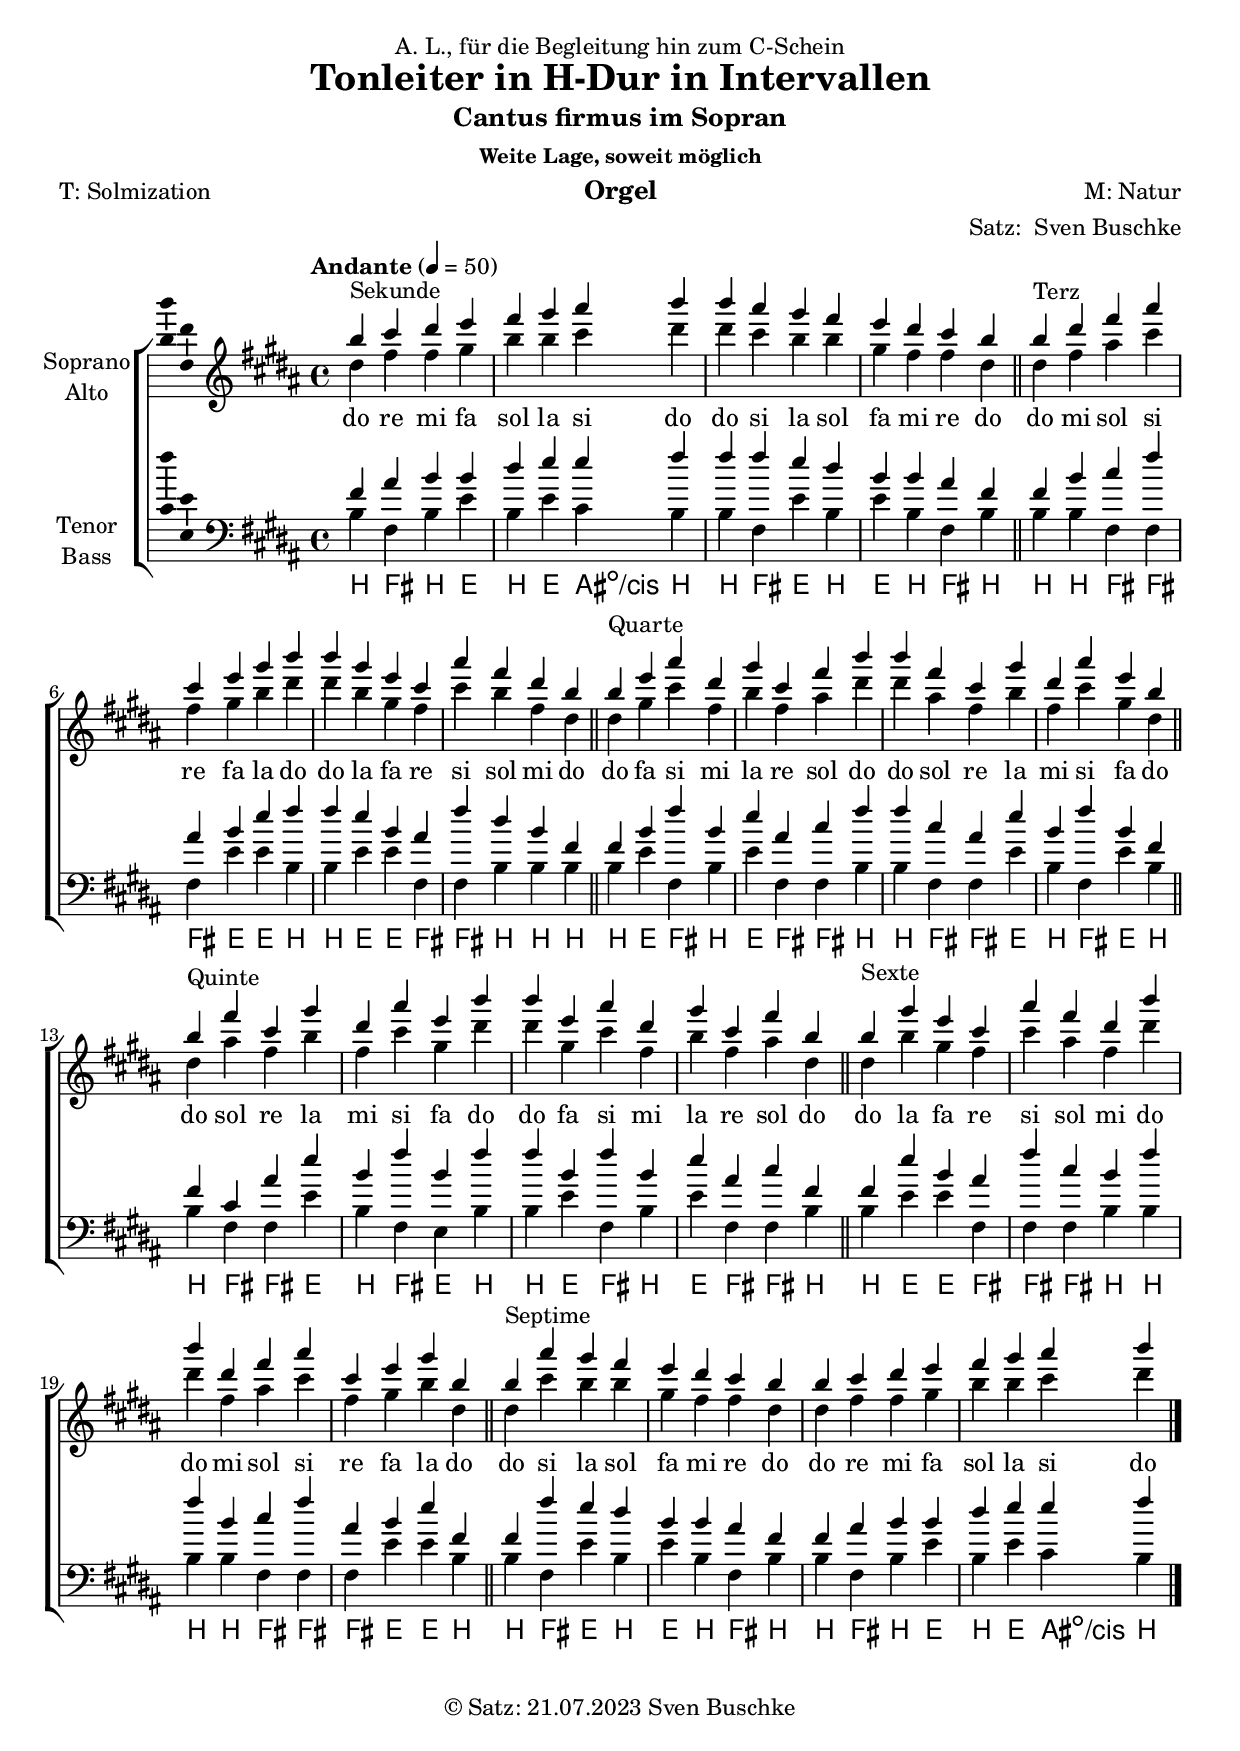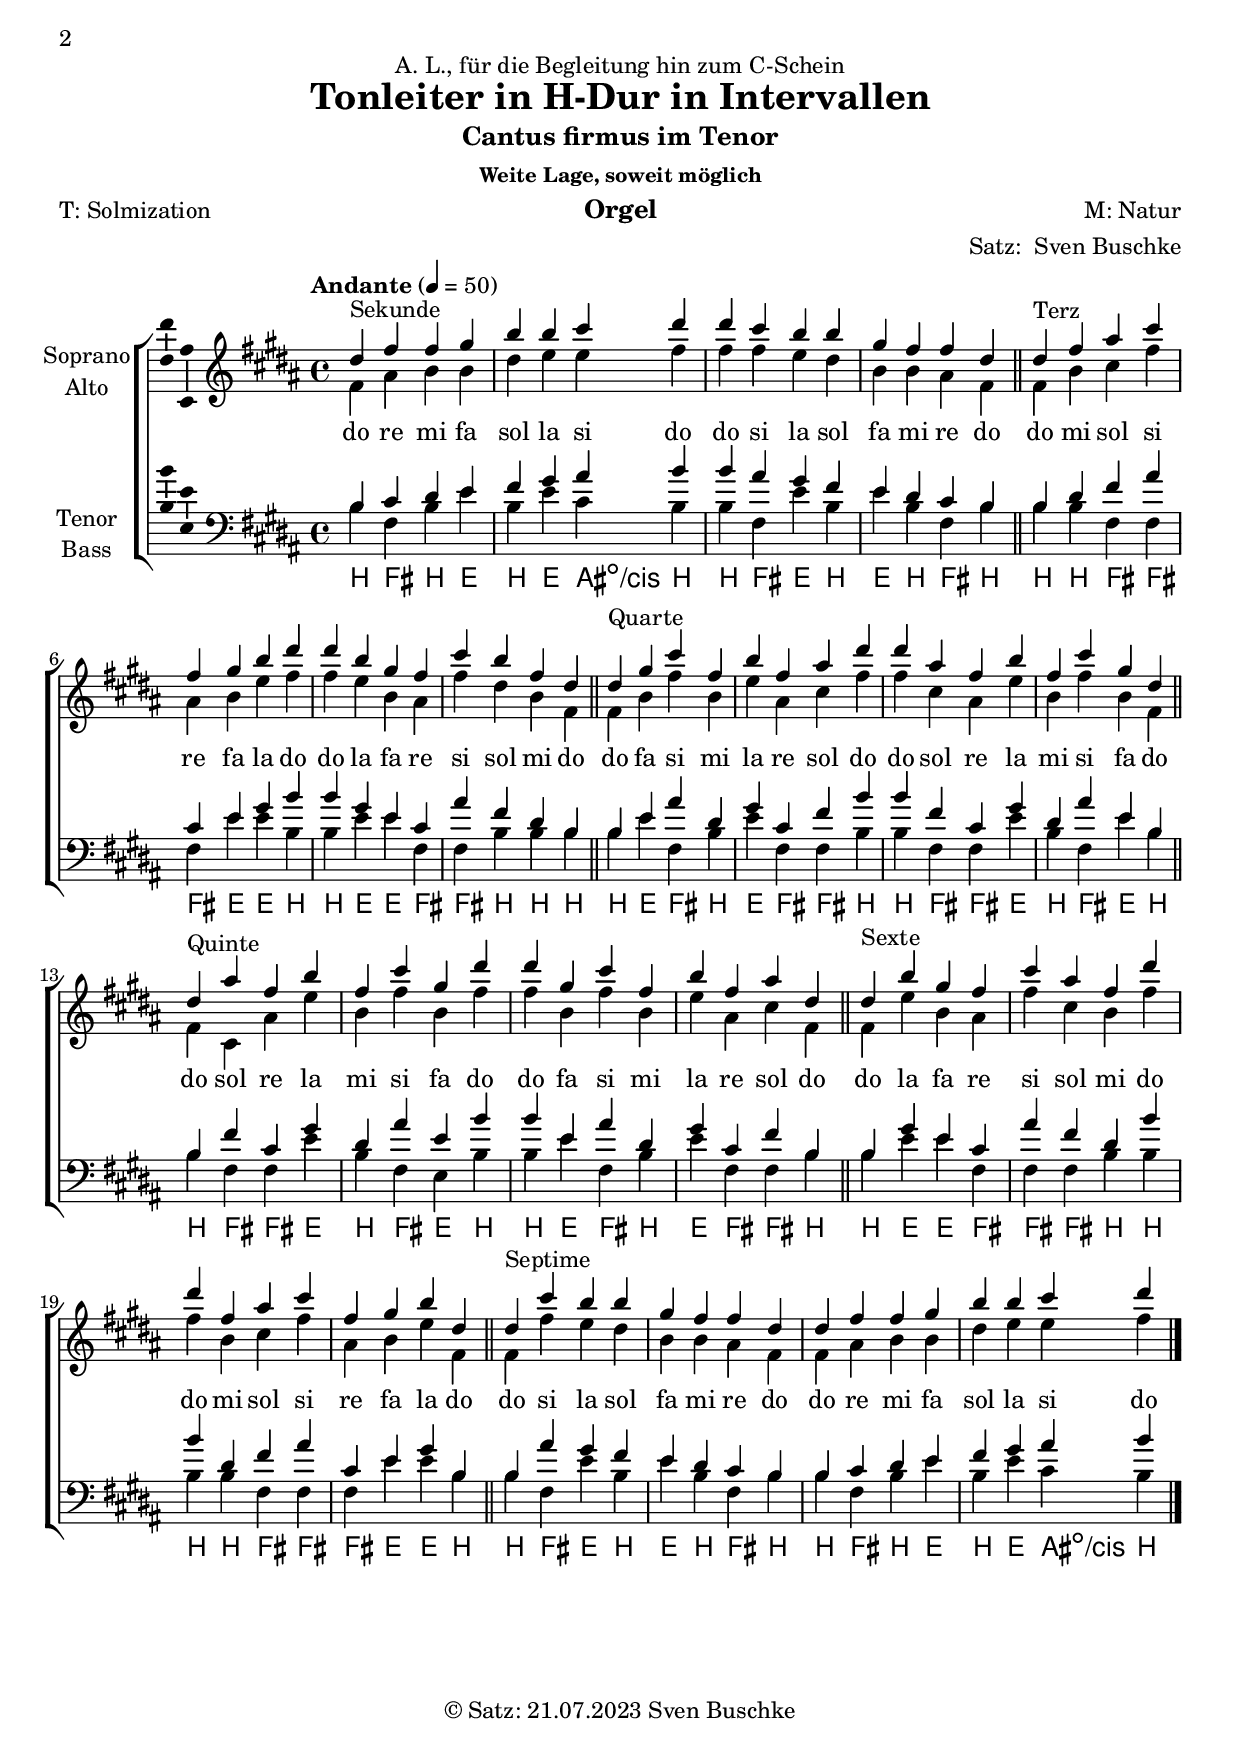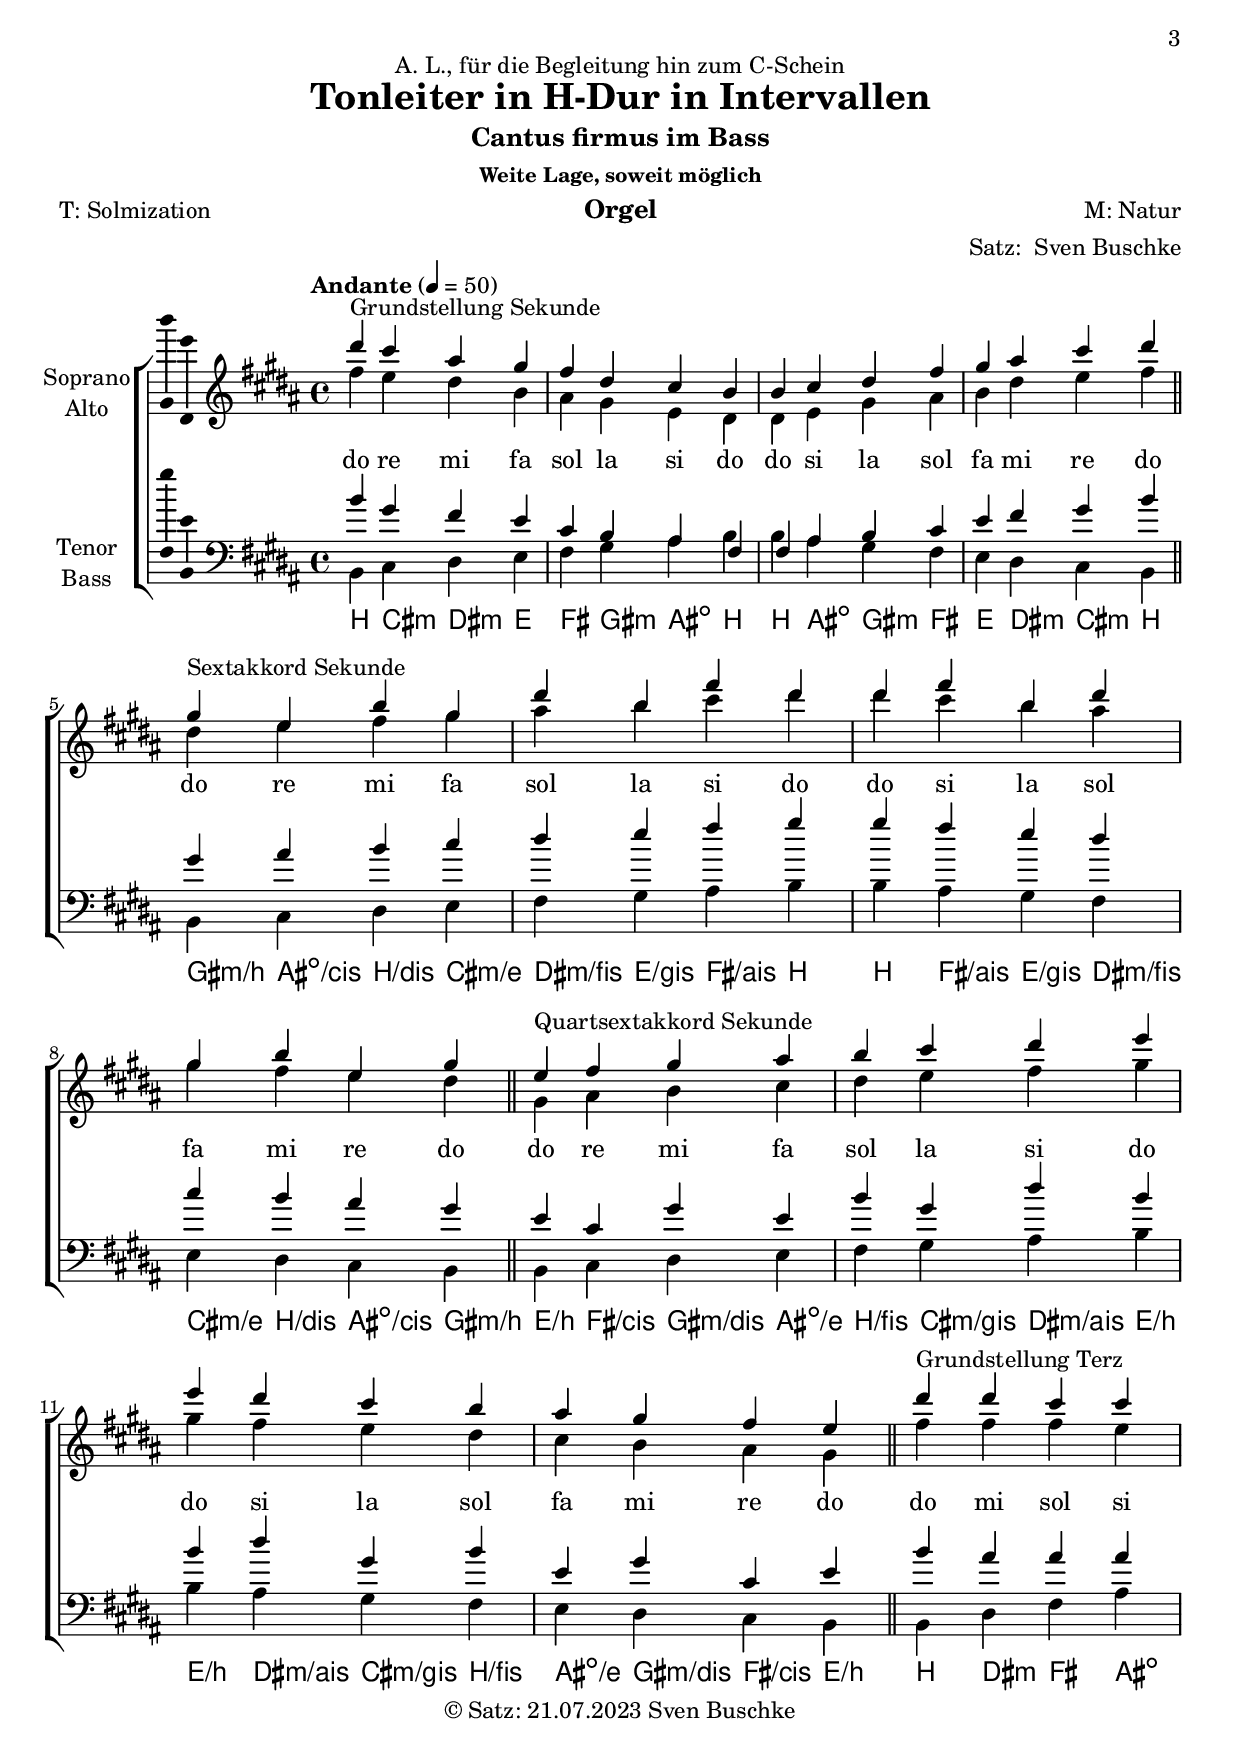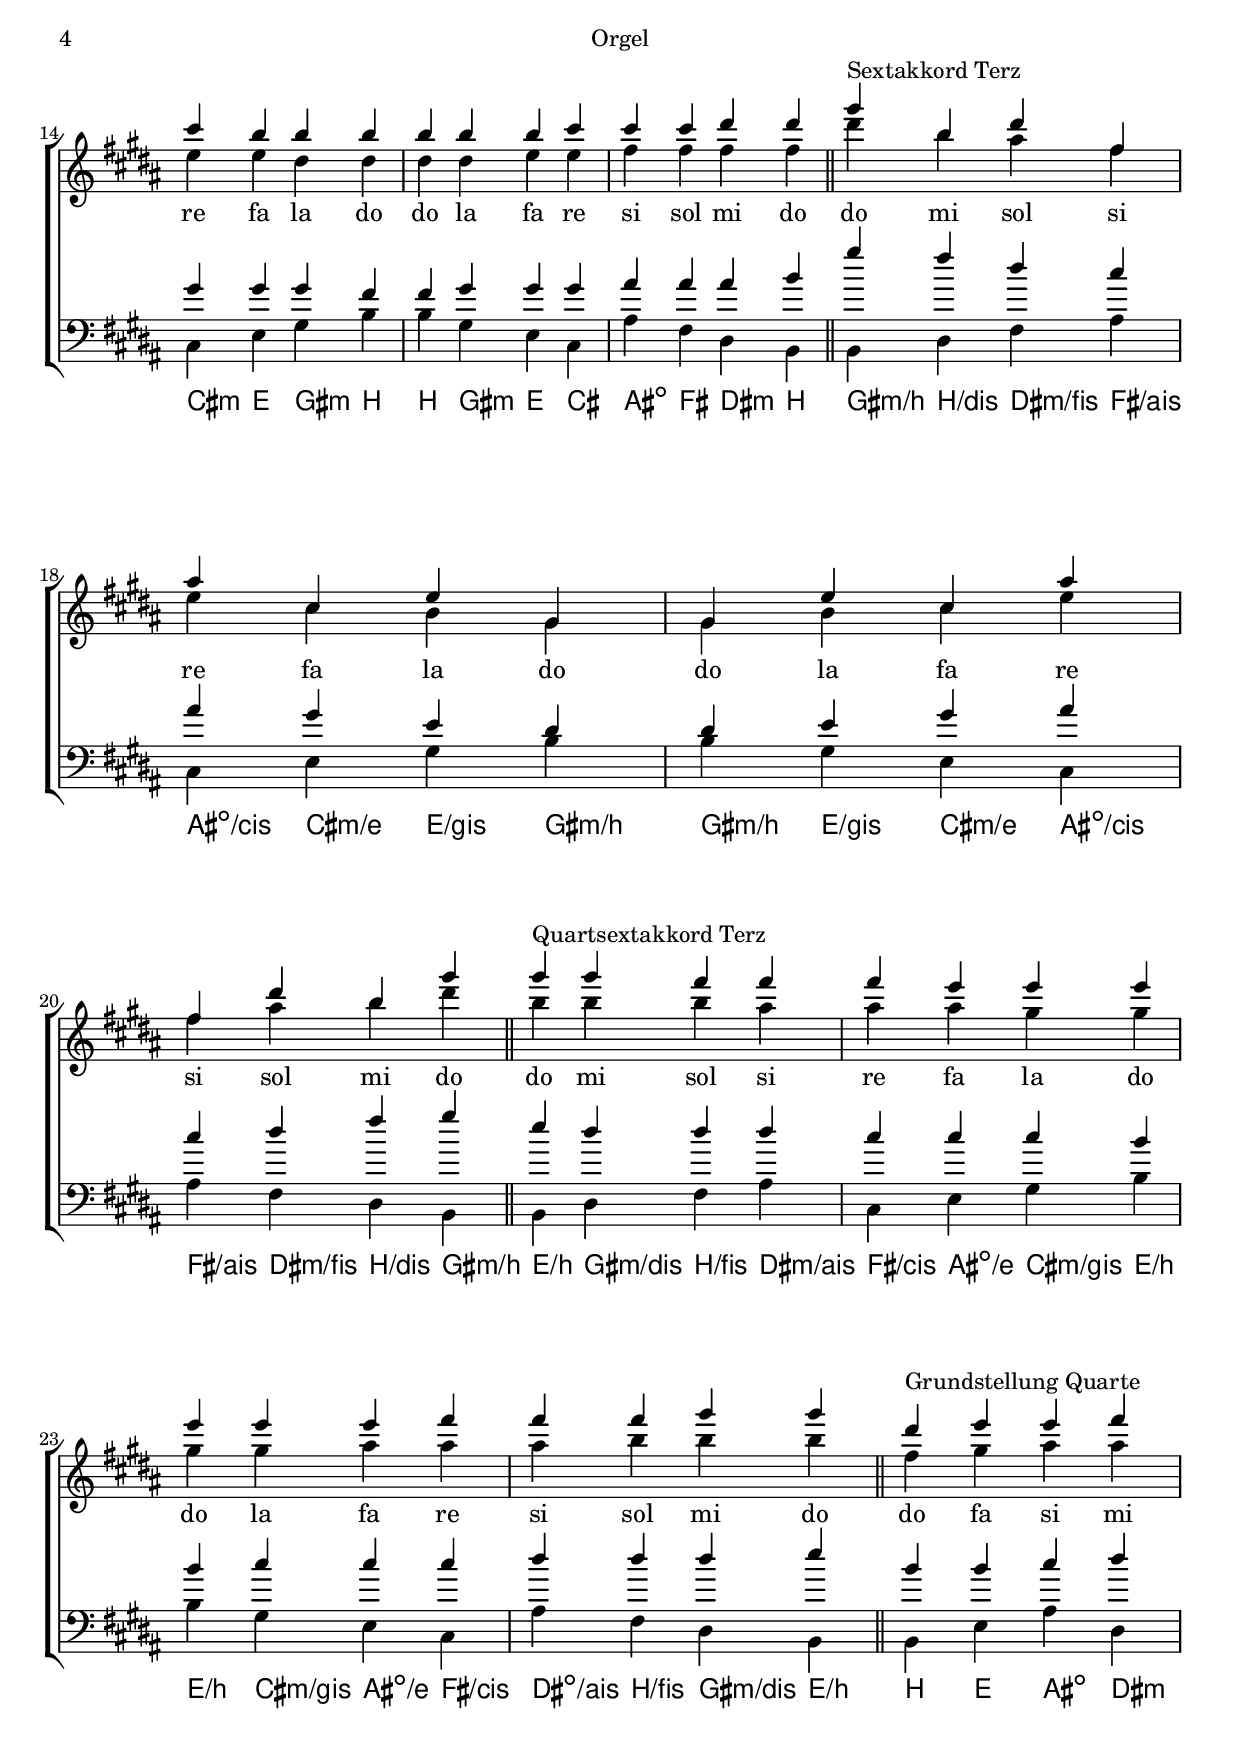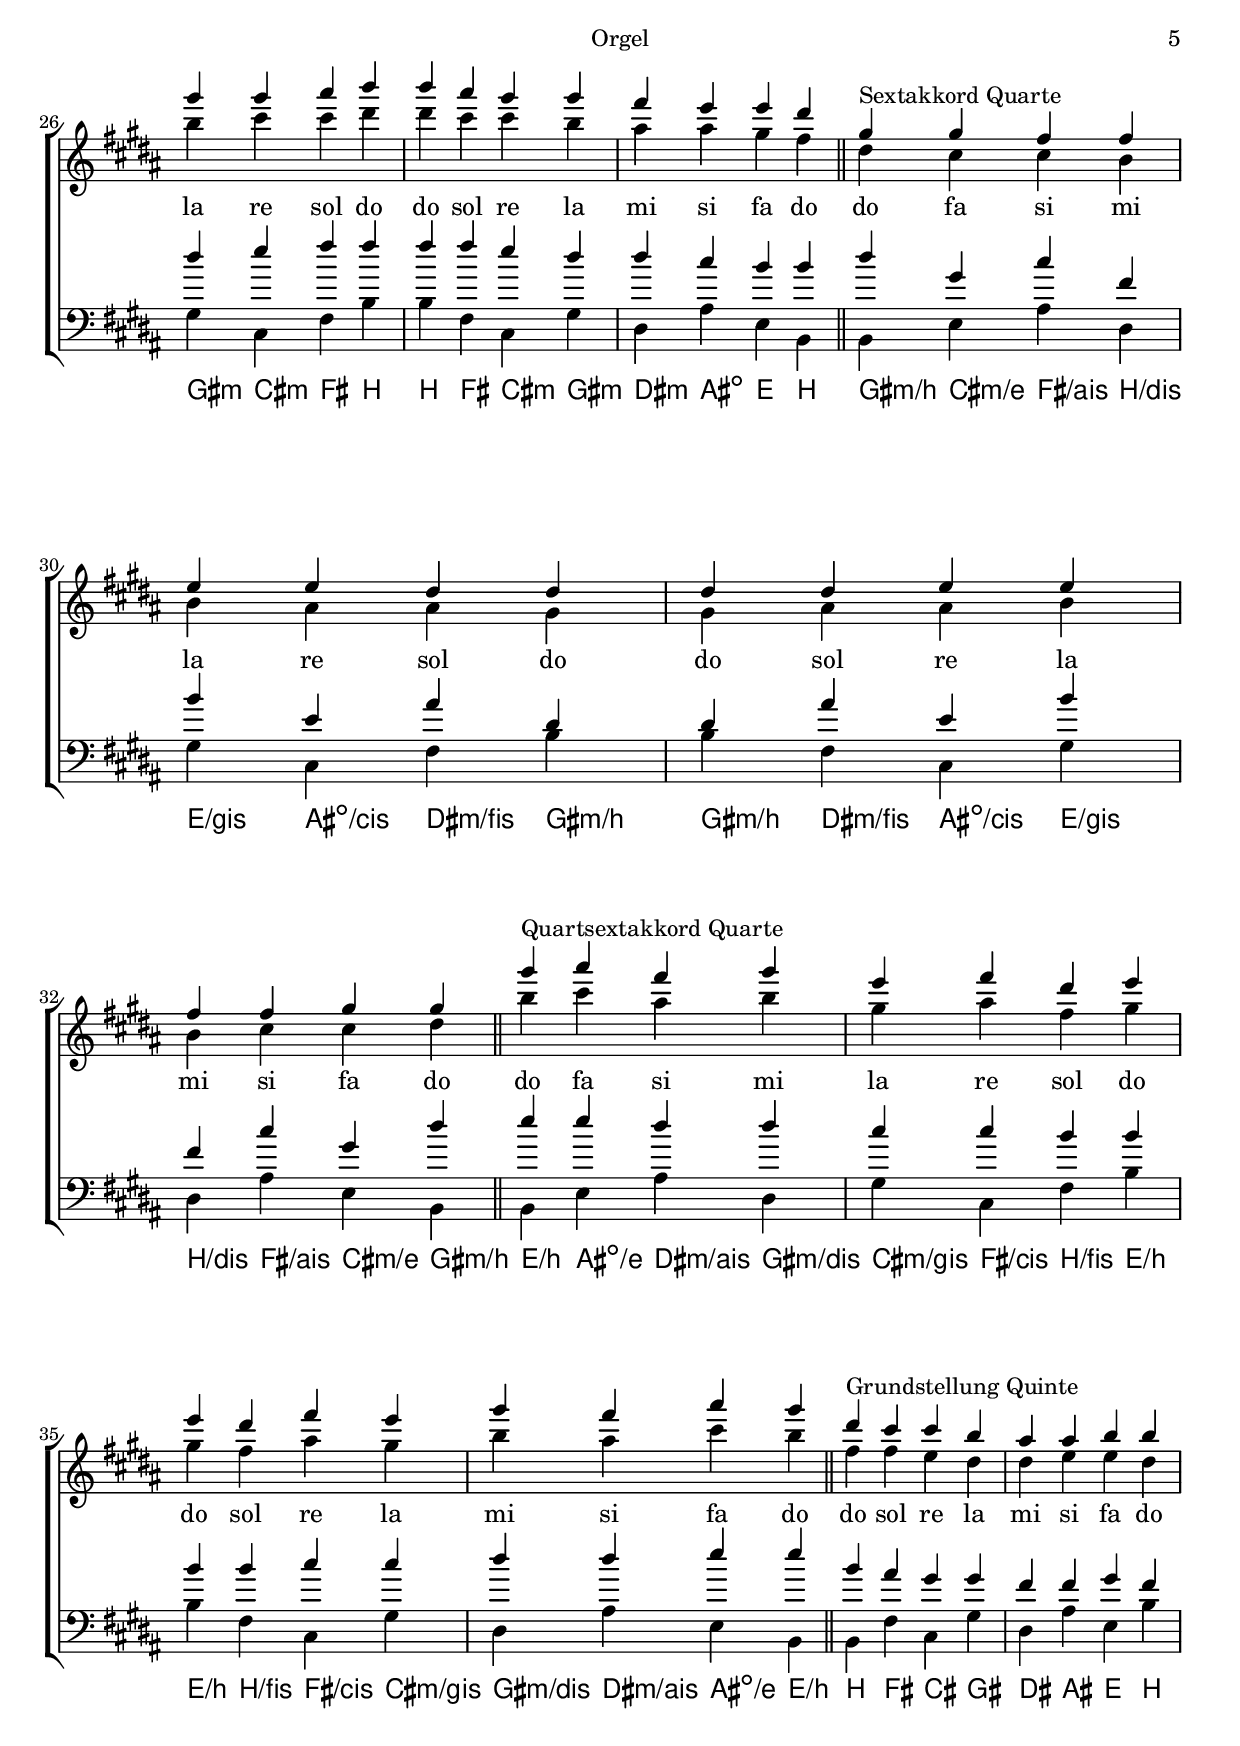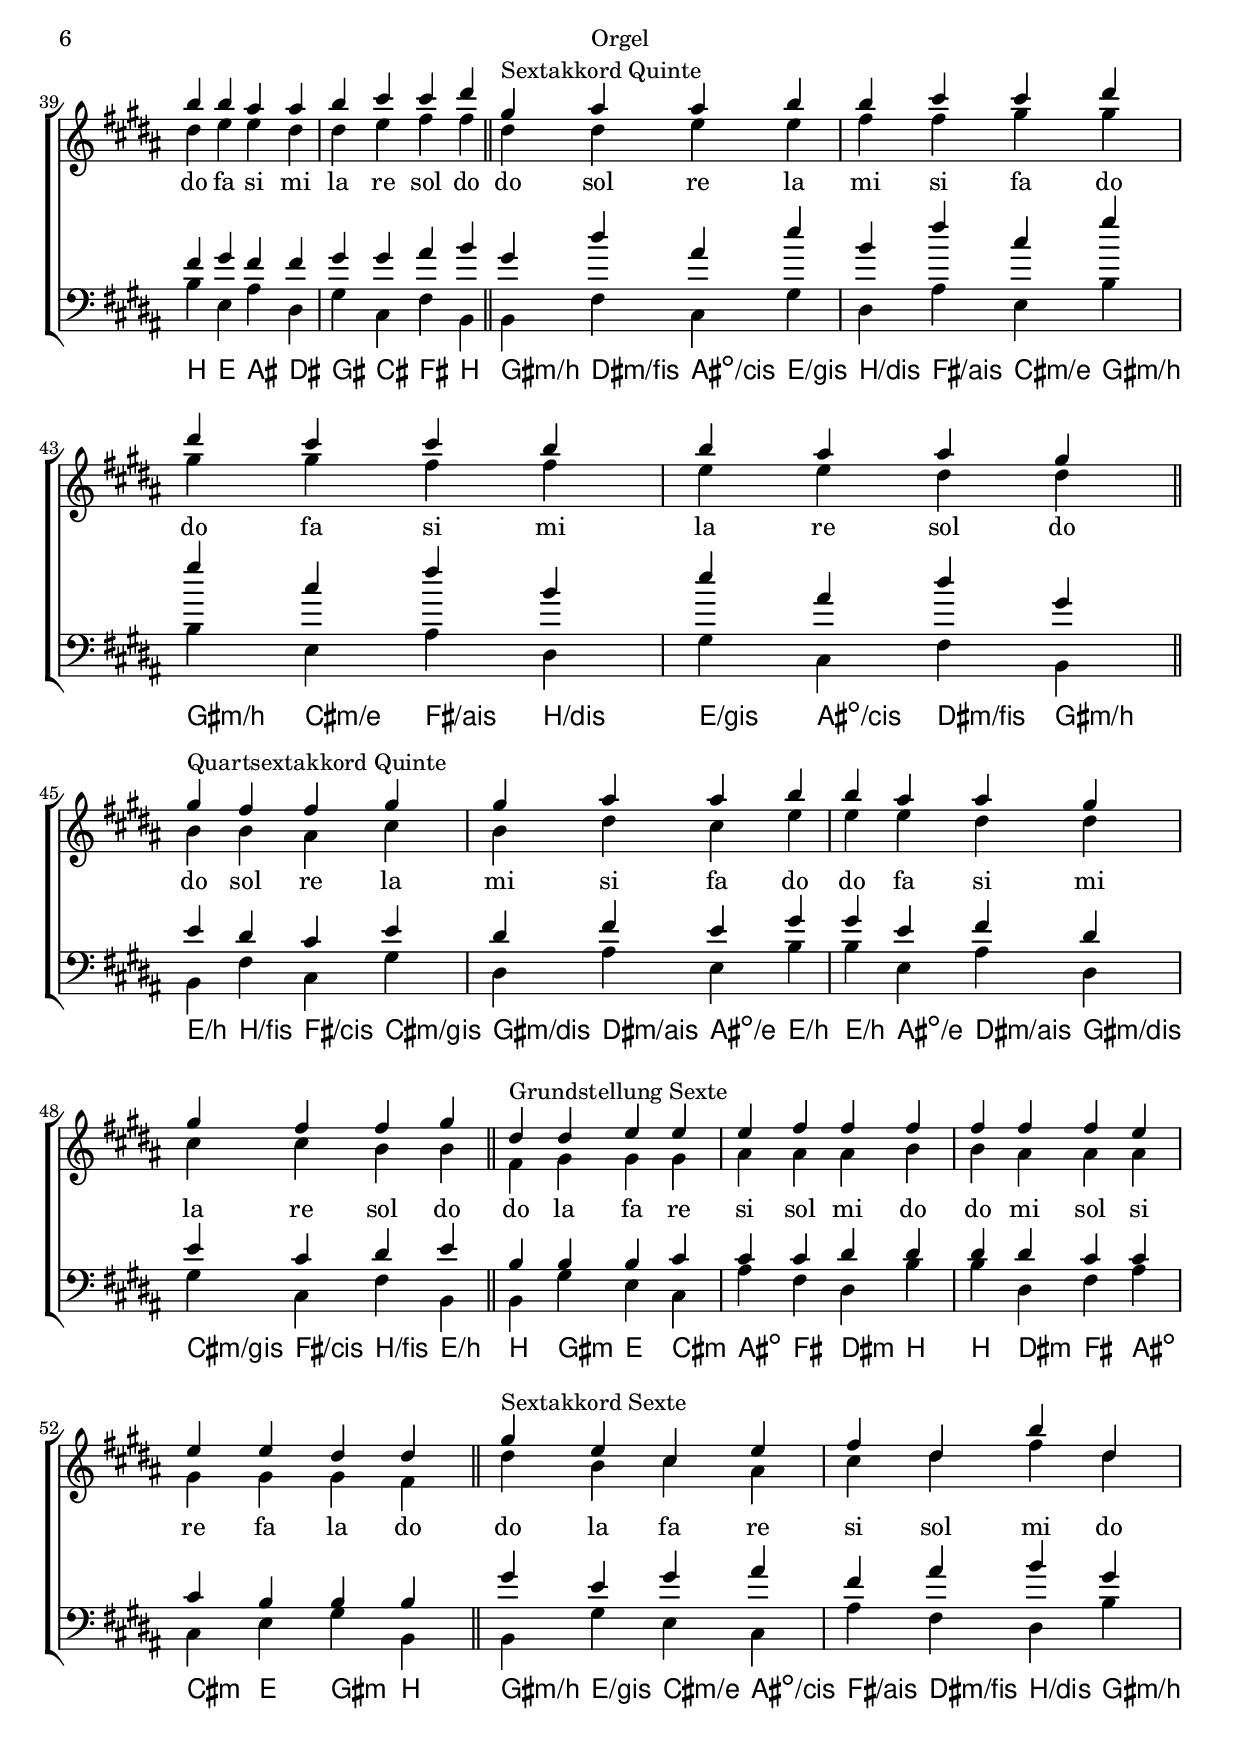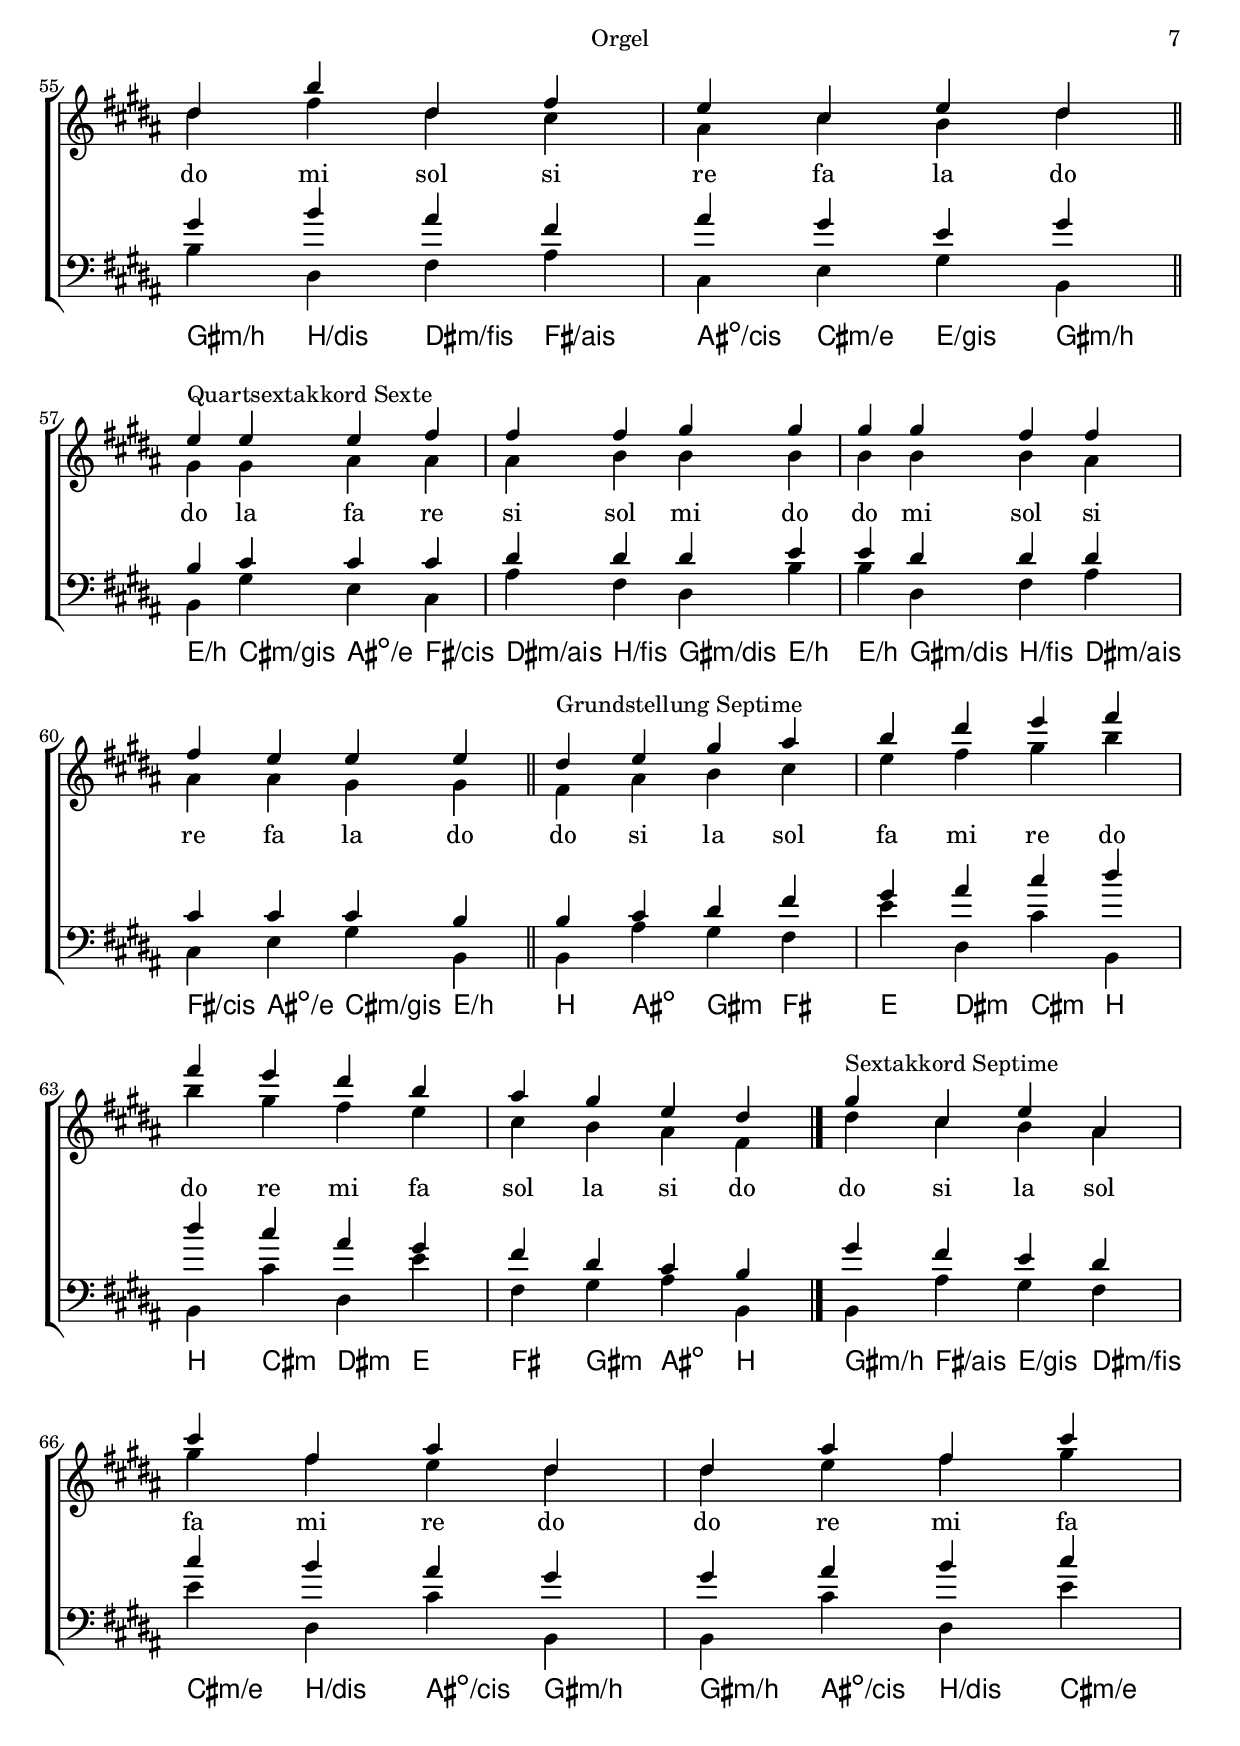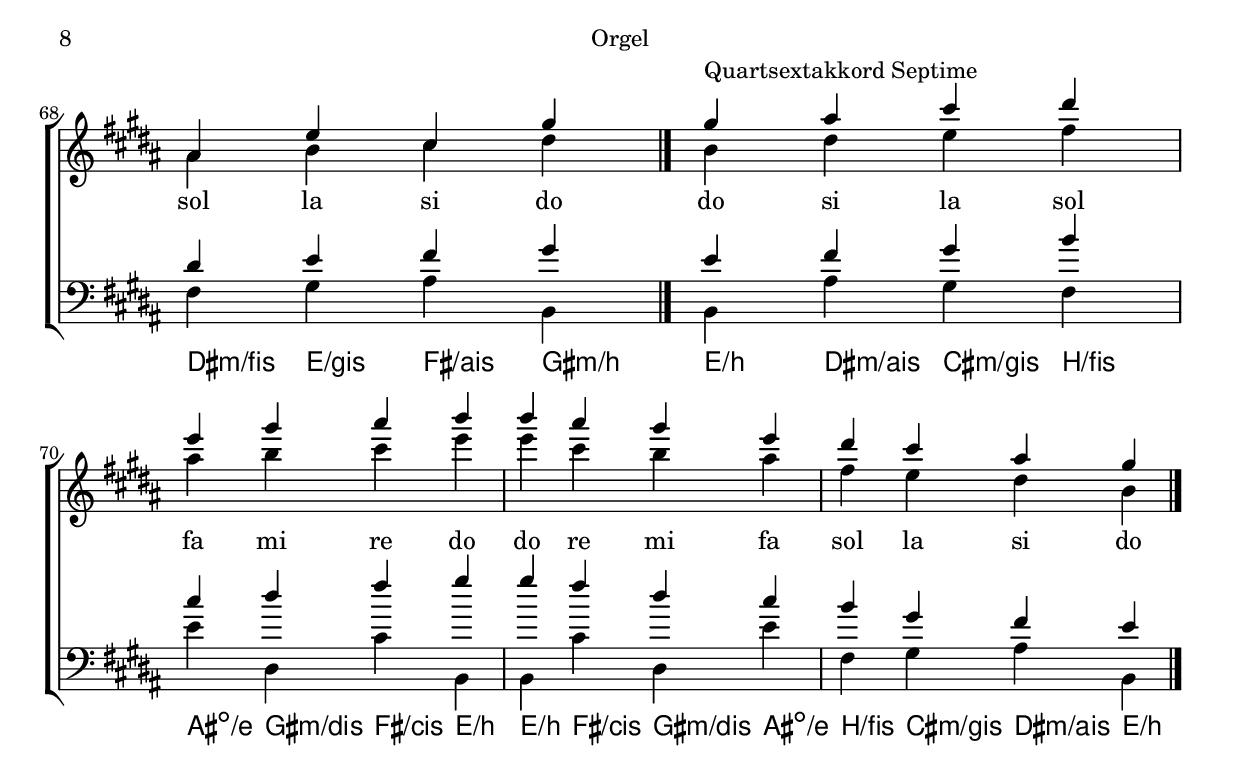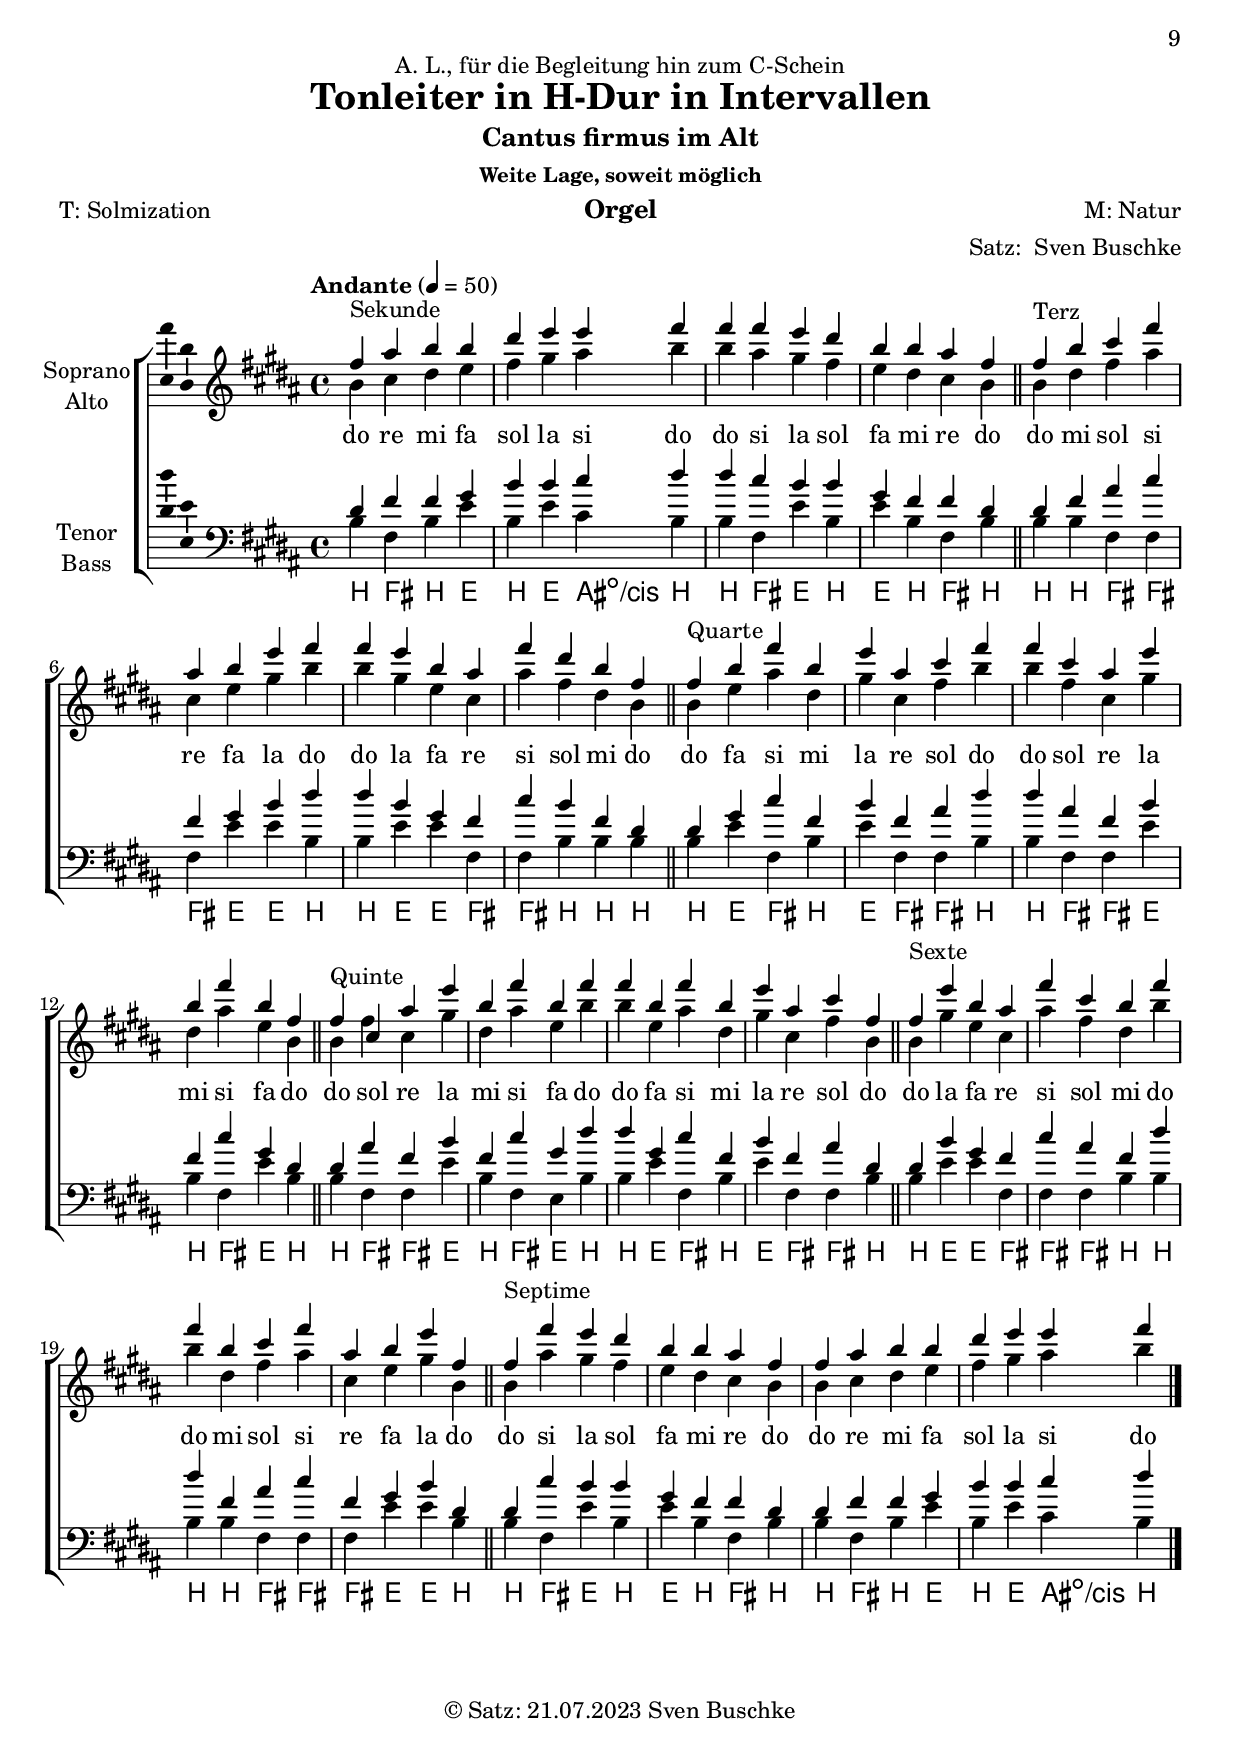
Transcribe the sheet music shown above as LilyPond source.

\version "2.24.1"
\language "english"

\include "predefined-guitar-fretboards.ly"

\header {
  dedication = "A. L., für die Begleitung hin zum C-Schein"
  title = "Tonleiter in H-Dur in Intervallen"
  subsubtitle = "Weite Lage, soweit möglich"
  instrument = "Orgel"
  composer = "M: Natur"
  arranger = \markup { "Satz: " \with-url #"https://buschke.com" "Sven Buschke" }
  poet = "T: Solmization"
  meter = ""
  piece = ""
  opus = ""
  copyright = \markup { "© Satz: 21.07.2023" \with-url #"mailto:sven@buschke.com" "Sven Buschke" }
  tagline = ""
}

global = {
  \key b \major
  \time 4/4
  \tempo "Andante" 4=50
}

scoreASoprano = \relative c''' {
  \global
  % Music follows here.
  b4^"Sekunde" cs ds e fs gs as b b as gs fs e ds cs b
  \bar "||"
  b^"Terz" ds fs as cs, e gs b b gs e cs as' fs ds b
  \bar "||"
  b^"Quarte" e as ds, gs cs, fs b b fs cs gs' ds as' e b
  \bar "||"
  b^"Quinte" fs' cs gs' ds as' e b' b e, as ds, gs cs, fs b,
  \bar "||"
  b^"Sexte" gs' e cs as' fs ds b' b ds, fs as cs, e gs b,
  \bar "||"
  b^"Septime" as' gs fs e ds cs b b cs ds e fs gs as b
  \bar "|."
}

scoreAAlto = \relative c'' {
  \global
  % Music follows here.
  ds fs fs gs b b cs ds
  ds cs b b gs fs fs ds
  ds fs as cs fs, gs b ds
  ds b gs fs cs' b fs ds
  ds gs cs fs, b fs as ds
  ds as fs b fs cs' gs ds
  ds as' fs b fs cs' gs ds'
  ds gs, cs fs, b fs as ds,
  ds b' gs fs cs' as fs ds'
  ds fs, as cs fs, gs b ds,
  ds cs' b b gs fs fs ds
  ds fs fs gs b b cs ds
}

scoreATenor = \relative c' {
  \global
  % Music follows here.
  fs as b b ds e e fs
  fs fs e ds b b as fs
  fs b cs fs as, b e fs
  fs e b as fs' ds b fs
  fs b fs' b, e as, cs fs
  fs cs as e' b fs' b, fs
  fs cs as' e' b fs' b, fs'
  fs b, fs' b, e as, cs fs,
  fs e' b as fs' cs b fs'
  fs b, cs fs as, b e fs,
  fs fs' e ds b b as fs
  fs as b b ds e e fs
}

scoreABass = \relative c' {
  \global
  % Music follows here.
  b fs b e b e cs b
  b fs e' b e b fs b
  b b fs fs fs e' e b
  b e e fs, fs b b b b e fs, b e fs, fs b b fs fs e' b fs e' b
  b fs fs e' b fs e b' b e fs, b e fs, fs b
  b e e fs, fs fs b b b b fs fs fs e' e b b fs e' b e b fs b b fs b e b e cs b
}

scoreAVerse = \lyricmode {
  % Lyrics follow here.
  do re mi fa sol la si do | do si la sol fa mi re do
  do mi sol si re fa la do | do la fa re si sol mi do
  do fa si mi la re sol do | do sol re la mi si fa do
  do sol re la mi si fa do | do fa si mi la re sol do
  do la fa re si sol mi do | do mi sol si re fa la do
  do si la sol fa mi re do | do re mi fa sol la si do
}

scoreAChordNames = \chordmode {
  \global
  \germanChords
  % Chords follow here.
  b fs b e b e as:dim/cs b
  b fs e b e b fs b
  b b fs fs fs e e b
  b e e fs fs b b b
  b e fs b e fs fs b b fs fs e b fs e b
  b fs fs e b fs e b b e fs b e fs fs b
  b e e fs fs fs b b b b fs fs fs e e b
  b fs e b e b fs b b fs b e b e as:dim/cs b
}

scoreAFigBass = \figuremode {
  \global
  % Figures follow here.
}

scoreAChoirPart = \new ChoirStaff <<
  \new Staff \with {
    midiInstrument = "choir aahs"
    instrumentName = \markup \center-column { "Soprano" "Alto" }
  } <<
    \new Voice = "soprano" \with {
      \consists "Ambitus_engraver"
    } { \voiceOne \scoreASoprano }
    \new Voice = "alto" \with {
      \consists "Ambitus_engraver"
      \override Ambitus #'X-offset = #2.0
    } { \voiceTwo \scoreAAlto }
  >>
  \new Lyrics \with {
    \override VerticalAxisGroup #'staff-affinity = #CENTER
  } \lyricsto "soprano" \scoreAVerse
  \new Staff \with {
    midiInstrument = "choir aahs"
    instrumentName = \markup \center-column { "Tenor" "Bass" }
  } <<
    \clef bass
    \new Voice = "tenor" \with {
      \consists "Ambitus_engraver"
    } { \voiceOne \scoreATenor }
    \new Voice = "bass" \with {
      \consists "Ambitus_engraver"
      \override Ambitus #'X-offset = #2.0
    } { \voiceTwo \scoreABass }
  >>
>>

scoreAChordsPart = <<
  \new ChordNames \scoreAChordNames
%   \scoreAChordNames
%   \new FretBoards \scoreAChordNames
>>

scoreABassFiguresPart = \new FiguredBass \with {
  useBassFigureExtenders = ##t
} \scoreAFigBass

\bookpart {
  \header {
      subtitle = "Cantus firmus im Sopran"
  }
  \score {
    <<
      \scoreAChoirPart
      \scoreAChordsPart
      \scoreABassFiguresPart
    >>
    \layout { }
    \midi {
      \tempo 4=100
    }
  }
}

scoreBSoprano = \relative c'' {
  \global
  % Music follows here.
  ds^"Sekunde" fs fs gs b b cs ds ds cs b b gs fs fs ds
  ds^"Terz" fs as cs fs, gs b ds ds b gs fs cs' b fs ds
  ds^"Quarte" gs cs fs, b fs as ds ds as fs b fs cs' gs ds
  ds^"Quinte" as' fs b fs cs' gs ds' ds gs, cs fs, b fs as ds,
  ds^"Sexte" b' gs fs cs' as fs ds' ds fs, as cs fs, gs b ds,
  ds^"Septime" cs' b b gs fs fs ds ds fs fs gs b b cs ds
}

scoreBAlto = \relative c' {
  \global
  % Music follows here.
  fs as b b ds e e fs
  fs fs e ds b b as fs
  fs b cs fs as, b e fs
  fs e b as fs' ds b fs
  fs b fs' b, e as, cs fs
  fs cs as e' b fs' b, fs
  fs cs as' e' b fs' b, fs'
  fs b, fs' b, e as, cs fs,
  fs e' b as fs' cs b fs'
  fs b, cs fs as, b e fs,
  fs fs' e ds b b as fs
  fs as b b ds e e fs
}

scoreBTenor = \relative c' {
  \global
  % Music follows here.
  b4 cs ds e fs gs as b b as gs fs e ds cs b
  \bar "||"
  b ds fs as cs, e gs b b gs e cs as' fs ds b
  \bar "||"
  b e as ds, gs cs, fs b b fs cs gs' ds as' e b
  \bar "||"
  b fs' cs gs' ds as' e b' b e, as ds, gs cs, fs b,
  \bar "||"
  b gs' e cs as' fs ds b' b ds, fs as cs, e gs b,
  \bar "||"
  b as' gs fs e ds cs b b cs ds e fs gs as b
  \bar "|."
}

scoreBBass = \relative c' {
  \global
  % Music follows here.
  b fs b e b e cs b
  b fs e' b e b fs b
  b b fs fs fs e' e b
  b e e fs, fs b b b b e fs, b e fs, fs b b fs fs e' b fs e' b
  b fs fs e' b fs e b' b e fs, b e fs, fs b
  b e e fs, fs fs b b b b fs fs fs e' e b b fs e' b e b fs b b fs b e b e cs b
}

scoreBVerse = \lyricmode {
  % Lyrics follow here.
  do re mi fa sol la si do | do si la sol fa mi re do
  do mi sol si re fa la do | do la fa re si sol mi do
  do fa si mi la re sol do | do sol re la mi si fa do
  do sol re la mi si fa do | do fa si mi la re sol do
  do la fa re si sol mi do | do mi sol si re fa la do
  do si la sol fa mi re do | do re mi fa sol la si do
}

scoreBChordNames = \chordmode {
  \global
  \germanChords
  % Chords follow here.
  b fs b e b e as:dim/cs b
  b fs e b e b fs b
  b b fs fs fs e e b
  b e e fs fs b b b
  b e fs b e fs fs b b fs fs e b fs e b
  b fs fs e b fs e b b e fs b e fs fs b
  b e e fs fs fs b b b b fs fs fs e e b
  b fs e b e b fs b b fs b e b e as:dim/cs b
}

scoreBFigBass = \figuremode {
  \global
  % Figures follow here.
}

scoreBChoirPart = \new ChoirStaff <<
  \new Staff \with {
    midiInstrument = "choir aahs"
    instrumentName = \markup \center-column { "Soprano" "Alto" }
  } <<
    \new Voice = "soprano" \with {
      \consists "Ambitus_engraver"
    } { \voiceOne \scoreBSoprano }
    \new Voice = "alto" \with {
      \consists "Ambitus_engraver"
      \override Ambitus #'X-offset = #2.0
    } { \voiceTwo \scoreBAlto }
  >>
  \new Lyrics \with {
    \override VerticalAxisGroup #'staff-affinity = #CENTER
  } \lyricsto "soprano" \scoreBVerse
  \new Staff \with {
    midiInstrument = "choir aahs"
    instrumentName = \markup \center-column { "Tenor" "Bass" }
  } <<
    \clef bass
    \new Voice = "tenor" \with {
      \consists "Ambitus_engraver"
    } { \voiceOne \scoreBTenor }
    \new Voice = "bass" \with {
      \consists "Ambitus_engraver"
      \override Ambitus #'X-offset = #2.0
    } { \voiceTwo \scoreBBass }
  >>
>>

scoreBChordsPart = <<
  \new ChordNames \scoreBChordNames
%   \scoreBChordNames
%   \new FretBoards \scoreBChordNames
>>

scoreBBassFiguresPart = \new FiguredBass \with {
  useBassFigureExtenders = ##t
} \scoreBFigBass

\bookpart {
  \header {
      subtitle = "Cantus firmus im Tenor"
  }
  \score {
    <<
      \scoreBChoirPart
      \scoreBChordsPart
      \scoreBBassFiguresPart
    >>
    \layout { }
    \midi {
      \tempo 4=100
    }
  }
}

scoreCSoprano = \relative c''' {
  \global
  % Music follows here.
  % Sekundintervall
  % Grundstellung
  ds^"Grundstellung Sekunde" cs as gs fs ds cs b b cs ds fs gs as cs ds
  % Sextakkord
  gs,^"Sextakkord Sekunde" e b' gs ds' b fs' ds ds fs b, ds gs, b e, gs
  % Quartsextakkord
  e^"Quartsextakkord Sekunde" fs gs as b cs ds e e ds cs b as gs fs e
  % Terzintervall
  % Grundstellung
  ds'^"Grundstellung Terz" ds cs cs cs b b b b b b cs cs cs ds ds
  % Sextakkord
  gs^"Sextakkord Terz" b, ds fs, as cs, e gs, gs e' cs as' fs ds' b gs'
  % Quartsextakkord
  gs^"Quartsextakkord Terz" gs fs fs fs e e e e e e fs fs fs gs gs
  % Quartintervall
  % Grundstellung
  ds^"Grundstellung Quarte" e e fs gs gs as b b as gs gs fs e e ds
  % Sextakkord
  gs,^"Sextakkord Quarte" gs fs fs e e ds ds ds ds e e fs fs gs gs
  gs'^"Quartsextakkord Quarte" as fs gs e fs ds e e ds fs e gs fs as gs
  % Quintintervall
  % Grundstellung
  ds^"Grundstellung Quinte" cs cs b as as b b b b as as b cs cs ds
  % Sextakkord
  gs,^"Sextakkord Quinte" as as b b cs cs ds ds cs cs b b as as gs
  gs^"Quartsextakkord Quinte" fs fs gs gs as as b b as as gs gs fs fs gs
  % Sextintervall
  % Grundstellung
  ds^"Grundstellung Sexte" ds e e e fs fs fs fs fs fs e e e ds ds
  % Sextakkord
  gs^"Sextakkord Sexte" e cs e fs ds b' ds, ds b' ds, fs e cs e ds
  e^"Quartsextakkord Sexte" e e fs fs fs gs gs gs gs fs fs fs e e e
  % Septimintervall
  % Grundstellung
  ds^"Grundstellung Septime" e gs as b ds e fs fs e ds b as gs e ds
  % Sextakkord
  gs^"Sextakkord Septime" cs, e as, cs' fs, as ds, ds as' fs cs' as, e' cs gs'
  gs^"Quartsextakkord Septime" as cs ds e gs as b b as gs e ds cs as gs
}

scoreCAlto = \relative c'' {
  \global
  % Music follows here.
  % Sekundintervall
  % Grundstellung
  fs e ds b as gs e ds ds e gs as b ds e fs
  % Sextakkord
  ds e fs gs as b cs ds ds cs b as gs fs e ds
  % Quartsextakkord
  gs, as b cs ds e fs gs gs fs e ds cs b as gs
  % Terzintervall
  % Grundstellung
  fs' fs fs e e e ds ds ds ds e e fs fs fs fs
  % Sextakkord
  ds' b as fs e cs b gs gs b cs e fs as b ds
  % Quartsextakkord
  b b b as as as gs gs gs gs as as as b b b
  % Quartintervall
  % Grundstellung
  fs gs as as b cs cs ds ds cs cs b as as gs fs
  % Sextakkord
  ds cs cs b b as as gs gs as as b b cs cs ds
  % Quartsextakkord
  b' cs as b gs as fs gs gs fs as gs b as cs b
  % Quintintervall
  % Grundstellung
  fs fs e ds ds e e ds ds e e ds ds e fs fs 
  % Sextakkord
  ds ds e e fs fs gs gs gs gs fs fs e e ds ds
  % Quartsextakkord
  b b as cs b ds cs e e e ds ds cs cs b b
  % Sextintervall
  % Grundstellung
  fs gs gs gs as as as b b as as as gs gs gs fs
  % Sextakkord
  ds' b cs as cs ds fs ds ds fs ds cs as cs b ds
  % Quartsextakkord
  gs, gs as as as b b b b b b as as as gs gs 
  % Septimintervall
  % Grundstellung
  fs as b cs e fs gs b b gs fs e cs b as fs
  % Sextakkord
  ds' cs b as gs' fs e ds ds e fs gs as, b cs ds
  % Quartsextakkord
  b ds e fs as b cs e e cs b as fs e ds b 
}

scoreCTenor = \relative c'' {
  \global
  % Music follows here.
  % Sekundintervall
  % Grundstellung
  b gs fs e cs b as fs fs as b cs e fs gs b
  % Sextakkord
  gs as b cs ds e fs gs gs fs e ds cs b as gs
  % Quartsextakkord
  e cs gs' e b' gs ds' b b ds gs, b e, gs cs, e
  % Terzintervall
  % Grundstellung
  b' as as as gs gs gs fs fs gs gs gs as as as b
  % Sextakkord
  gs' fs ds cs as gs e ds ds e gs as cs ds fs gs
  % Quartsextakkord
  e ds ds ds cs cs cs b b cs cs cs ds ds ds e
  % Quartintervall
  % Grundstellung
  b b cs ds ds e fs fs fs fs e ds ds cs b b
  % Sextakkord
  ds gs, cs fs, b e, as ds, ds as' e b' fs cs' gs ds'
  % Quartsextakkord
  e e ds ds cs cs b b b b cs cs ds ds e e 
  % Qutintintervall
  % Grundstellung
  b as gs gs fs fs gs fs fs gs fs fs gs gs as b
  % Sextakkord
  gs ds' as e' b fs' cs gs' gs cs, fs b, e as, ds gs,
  % Quartsextakkord
  e ds cs e  ds fs e gs gs e fs ds e cs ds e
  % Sextintervall
  % Grundstellung
  b b b cs cs cs ds ds ds ds cs cs cs b b b
  % Sextakkord
  gs' e gs as fs as b gs gs b as fs as gs e gs  
  % Quartsextakkord
  b, cs cs cs ds ds ds e e ds ds ds cs cs cs b
  % Septimintervall
  % Grundstellung
  b cs ds fs gs as cs ds ds cs as gs fs ds cs b 
  % Sextakkord
  gs' fs e ds cs' b as gs gs as b cs ds, e fs gs
  % Quartsextakkord
  e fs gs b cs ds fs gs gs fs ds cs b gs fs e
}

scoreCBass = \relative c {
  \global
  % Music follows here.
  % Sekundintervall
  % Grundstellung
  b4 cs ds e fs gs as b b as gs fs e ds cs b
  \bar "||"
  % Sextakkord
  b4 cs ds e fs gs as b b as gs fs e ds cs b
  \bar "||"
  % Quartsextakkord
  b4 cs ds e fs gs as b b as gs fs e ds cs b
  \bar "||"
  % Terzintervall
  % Grundstellung
  b ds fs as cs, e gs b b gs e cs as' fs ds b
  \bar "||"
  % Sextakkord
  b ds fs as cs, e gs b b gs e cs as' fs ds b
  \bar "||"
  % Quartsextakkord
  b ds fs as cs, e gs b b gs e cs as' fs ds b
  \bar "||"
  % Quartintervall
  % Grundstellung
  b e as ds, gs cs, fs b b fs cs gs' ds as' e b
  \bar "||"
  % Sextakkord
  b e as ds, gs cs, fs b b fs cs gs' ds as' e b
  \bar "||"
  % Quartsextakkord
  b e as ds, gs cs, fs b b fs cs gs' ds as' e b
  \bar "||"
  % Quintintervall
  % Grundstellung
  b fs' cs gs' ds as' e b' b e, as ds, gs cs, fs b,
  \bar "||"
  % Sextakkord
  b fs' cs gs' ds as' e b' b e, as ds, gs cs, fs b,
  \bar "||"
  % Quartsextakkord
  b fs' cs gs' ds as' e b' b e, as ds, gs cs, fs b,
  \bar "||"
  % Sextintervall
  % Grundstellung
  b gs' e cs as' fs ds b' b ds, fs as cs, e gs b,
  \bar "||"
  % Sextakkord
  b gs' e cs as' fs ds b' b ds, fs as cs, e gs b,
  \bar "||"
  % Quartsextakkord
  b gs' e cs as' fs ds b' b ds, fs as cs, e gs b,
  \bar "||"
  % Septimintervall
  % Grundstellung
  b as' gs fs e' ds, cs' b, b cs' ds, e' fs, gs as b,
  \bar "|."
  % Sextakkord
  b as' gs fs e' ds, cs' b, b cs' ds, e' fs, gs as b,
  \bar "|."
  % Quartsextakkord
  b as' gs fs e' ds, cs' b, b cs' ds, e' fs, gs as b,
  \bar "|."
}

scoreCVerse = \lyricmode {
  % Lyrics follow here.
  % Sekundintervall
  % Grundstellung
  do re mi fa sol la si do | do si la sol fa mi re do
  % Sextakkord
  do re mi fa sol la si do | do si la sol fa mi re do
  % Quartsextakkord
  do re mi fa sol la si do | do si la sol fa mi re do
  % Terzintervall
  % Grundstellung
  do mi sol si re fa la do | do la fa re si sol mi do
  % Sextakkord
  do mi sol si re fa la do | do la fa re si sol mi do
  % Quartsextakkord
  do mi sol si re fa la do | do la fa re si sol mi do
  % Quartintervall
  % Grundstellung
  do fa si mi la re sol do | do sol re la mi si fa do
  % Sextintervall
  do fa si mi la re sol do | do sol re la mi si fa do
  % Quartsextakkord
  do fa si mi la re sol do | do sol re la mi si fa do
  % Quintintervall
  % Grundstellung
  do sol re la mi si fa do | do fa si mi la re sol do
  % Sextintervall
  do sol re la mi si fa do | do fa si mi la re sol do
  % Quartsextakkord
  do sol re la mi si fa do | do fa si mi la re sol do
  % Sextintervall
  % Grundstellung
  do la fa re si sol mi do | do mi sol si re fa la do
  % Sextintervall
  do la fa re si sol mi do | do mi sol si re fa la do
  % Quartsextakkord
  do la fa re si sol mi do | do mi sol si re fa la do
  % Septimintervall
  % Grundstellung
  do si la sol fa mi re do | do re mi fa sol la si do
  % Sextintervall
  do si la sol fa mi re do | do re mi fa sol la si do
  % Quartsextakkord
  do si la sol fa mi re do | do re mi fa sol la si do
}

scoreCChordNames = \chordmode {
  \global
  \germanChords
  % Chords follow here.
  % Sekundintervall
  % Grundstellung
  b cs:m ds:m e fs gs:m as:dim b b as:dim gs:m fs e ds:m cs:m b
  % Sextakkord
  gs:m/b as:dim/cs b/ds cs:m/e ds:m/fs e/gs fs/as b b fs/as e/gs ds:m/fs cs:m/e b/ds as:dim/cs gs:m/b
  % Quartsextakkord
  e/b fs/cs gs:m/ds as:dim/e b/fs cs:m/gs ds:m/as e/b e/b ds:m/as cs:m/gs b/fs as:dim/e gs:m/ds fs/cs e/b
  % Terzintervall
  % Grundstellung
  b ds:m fs as:dim cs:m e gs:m b b gs:m e cs as:dim fs ds:m b
  % Sextakkord
  gs:m/b b/ds ds:m/fs fs/as as:dim/cs cs:m/e e/gs gs:m/b gs:m/b e/gs cs:m/e as:dim/cs fs/as ds:m/fs b/ds gs:m/b
  % Quartsextakkord
  e/b gs:m/ds b/fs ds:m/as fs/cs as:dim/e cs:m/gs e/b e/b cs:m/gs as:dim/e fs/cs ds:dim/as b/fs gs:m/ds e/b
  % Quartintervall
  % Grundstellung
  b e as:dim ds:m gs:m cs:m fs b b fs cs:m gs:m ds:m as:dim e b
  % Sextakkord
  gs:m/b cs:m/e fs/as b/ds e/gs as:dim/cs ds:m/fs gs:m/b gs:m/b ds:m/fs as:dim/cs e/gs b/ds fs/as cs:m/e gs:m/b
  % Quartsextakkord
  e/b as:dim/e ds:m/as gs:m/ds cs:m/gs fs/cs b/fs e/b e/b b/fs fs/cs cs:m/gs gs:m/ds ds:m/as as:dim/e e/b
  % Quintintervall
  % Grundstellung
  b fs cs gs ds as e b b e as ds gs cs fs b
  % Sextakkord
  gs:m/b ds:m/fs as:dim/cs e/gs b/ds fs/as cs:m/e gs:m/b gs:m/b cs:m/e fs/as b/ds e/gs as:dim/cs ds:m/fs gs:m/b
  % Quartsextakkord
  e/b b/fs fs/cs cs:m/gs gs:m/ds ds:m/as as:dim/e e/b e/b as:dim/e ds:m/as gs:m/ds cs:m/gs fs/cs b/fs e/b
  % Sextintervall
  % Grundstellung
  b gs:m e cs:m as:dim fs ds:m b b ds:m fs as:dim cs:m e gs:m b
  % Sextakkord
  gs:m/b e/gs cs:m/e as:dim/cs fs/as ds:m/fs b/ds gs:m/b gs:m/b b/ds ds:m/fs fs/as as:dim/cs cs:m/e e:/gs gs:m/b
  % Quartsextakkord
  e/b cs:m/gs as:dim/e fs/cs ds:m/as b/fs gs:m/ds e/b e/b gs:m/ds b/fs ds:m/as fs/cs as:dim/e cs:m/gs e/b
  % Septimintervall
  % Grundstellung
  b as:dim gs:m fs e ds:m cs:m b b cs:m ds:m e fs gs:m as:dim b  
  % Sextakkord
  gs:m/b fs/as e/gs ds:m/fs cs:m/e b/ds as:dim/cs gs:m/b gs:m/b as:dim/cs b/ds cs:m/e ds:m/fs e/gs fs/as gs:m/b  
  % Quartsextakkord
  e/b ds:m/as cs:m/gs b/fs as:dim/e gs:m/ds fs/cs e/b e/b fs/cs gs:m/ds as:dim/e b/fs cs:m/gs ds:m/as e/b  
}

scoreCFigBass = \figuremode {
  \global
  % Figures follow here.
  % Sekundintervall
  % Grundstellung
  % Sextakkord
  % Quartsextakkord
  % weitere Intervalle
}

scoreCChoirPart = \new ChoirStaff <<
  \new Staff \with {
    midiInstrument = "choir aahs"
    instrumentName = \markup \center-column { "Soprano" "Alto" }
  } <<
    \new Voice = "soprano" \with {
      \consists "Ambitus_engraver"
    } { \voiceOne \scoreCSoprano }
    \new Voice = "alto" \with {
      \consists "Ambitus_engraver"
      \override Ambitus #'X-offset = #2.0
    } { \voiceTwo \scoreCAlto }
  >>
  \new Lyrics \with {
    \override VerticalAxisGroup #'staff-affinity = #CENTER
  } \lyricsto "soprano" \scoreCVerse
  \new Staff \with {
    midiInstrument = "choir aahs"
    instrumentName = \markup \center-column { "Tenor" "Bass" }
  } <<
    \clef bass
    \new Voice = "tenor" \with {
      \consists "Ambitus_engraver"
    } { \voiceOne \scoreCTenor }
    \new Voice = "bass" \with {
      \consists "Ambitus_engraver"
      \override Ambitus #'X-offset = #2.0
    } { \voiceTwo \scoreCBass }
  >>
>>

scoreCChordsPart = <<
  \new ChordNames \scoreCChordNames
%   \scoreCChordNames
%   \new FretBoards \scoreCChordNames
>>

scoreCBassFiguresPart = \new FiguredBass \with {
  useBassFigureExtenders = ##t
} \scoreCFigBass

\bookpart {
  \header {
      subtitle = "Cantus firmus im Bass"
  }
  \score {
    <<
      \scoreCChoirPart
      \scoreCChordsPart
      \scoreCBassFiguresPart
    >>
    \layout { }
    \midi {
      \tempo 4=100
    }
  }
}

scoreDSoprano = \relative c'' {
  \global
  % Music follows here.
  fs^"Sekunde" as b b ds e e fs fs fs e ds b b as fs
  fs^"Terz" b cs fs as, b e fs fs e b as fs' ds b fs
  fs^"Quarte" b fs' b, e as, cs fs fs cs as e' b fs' b, fs
  fs^"Quinte" cs as' e' b fs' b, fs' fs b, fs' b, e as, cs fs,
  fs^"Sexte" e' b as fs' cs b fs' fs b, cs fs as, b e fs,
  fs^"Septime" fs' e ds b b as fs fs as b b ds e e fs
}

scoreDAlto = \relative c'' {
  \global
  % Music follows here.
  b4 cs ds e fs gs as b b as gs fs e ds cs b
  \bar "||"
  b ds fs as cs, e gs b b gs e cs as' fs ds b
  \bar "||"
  b e as ds, gs cs, fs b b fs cs gs' ds as' e b
  \bar "||"
  b fs' cs gs' ds as' e b' b e, as ds, gs cs, fs b,
  \bar "||"
  b gs' e cs as' fs ds b' b ds, fs as cs, e gs b,
  \bar "||"
  b as' gs fs e ds cs b b cs ds e fs gs as b
  \bar "|."
}

scoreDTenor = \relative c' {
  \global
  % Music follows here.
  ds fs fs gs b b cs ds
  ds cs b b gs fs fs ds
  ds fs as cs fs, gs b ds
  ds b gs fs cs' b fs ds
  ds gs cs fs, b fs as ds
  ds as fs b fs cs' gs ds
  ds as' fs b fs cs' gs ds'
  ds gs, cs fs, b fs as ds,
  ds b' gs fs cs' as fs ds'
  ds fs, as cs fs, gs b ds,
  ds cs' b b gs fs fs ds
  ds fs fs gs b b cs ds
}

scoreDBass = \relative c' {
  \global
  % Music follows here.
  b fs b e b e cs b
  b fs e' b e b fs b
  b b fs fs fs e' e b
  b e e fs, fs b b b b e fs, b e fs, fs b b fs fs e' b fs e' b
  b fs fs e' b fs e b' b e fs, b e fs, fs b
  b e e fs, fs fs b b b b fs fs fs e' e b b fs e' b e b fs b b fs b e b e cs b
}

scoreDVerse = \lyricmode {
  % Lyrics follow here.
  do re mi fa sol la si do | do si la sol fa mi re do
  do mi sol si re fa la do | do la fa re si sol mi do
  do fa si mi la re sol do | do sol re la mi si fa do
  do sol re la mi si fa do | do fa si mi la re sol do
  do la fa re si sol mi do | do mi sol si re fa la do
  do si la sol fa mi re do | do re mi fa sol la si do
}

scoreDChordNames = \chordmode {
  \global
  \germanChords
  % Chords follow here.
  b fs b e b e as:dim/cs b
  b fs e b e b fs b
  b b fs fs fs e e b
  b e e fs fs b b b
  b e fs b e fs fs b b fs fs e b fs e b
  b fs fs e b fs e b b e fs b e fs fs b
  b e e fs fs fs b b b b fs fs fs e e b
  b fs e b e b fs b b fs b e b e as:dim/cs b
}

scoreDFigBass = \figuremode {
  \global
  % Figures follow here.
}

scoreDChoirPart = \new ChoirStaff <<
  \new Staff \with {
    midiInstrument = "choir aahs"
    instrumentName = \markup \center-column { "Soprano" "Alto" }
  } <<
    \new Voice = "soprano" \with {
      \consists "Ambitus_engraver"
    } { \voiceOne \scoreDSoprano }
    \new Voice = "alto" \with {
      \consists "Ambitus_engraver"
      \override Ambitus #'X-offset = #2.0
    } { \voiceTwo \scoreDAlto }
  >>
  \new Lyrics \with {
    \override VerticalAxisGroup #'staff-affinity = #CENTER
  } \lyricsto "soprano" \scoreDVerse
  \new Staff \with {
    midiInstrument = "choir aahs"
    instrumentName = \markup \center-column { "Tenor" "Bass" }
  } <<
    \clef bass
    \new Voice = "tenor" \with {
      \consists "Ambitus_engraver"
    } { \voiceOne \scoreDTenor }
    \new Voice = "bass" \with {
      \consists "Ambitus_engraver"
      \override Ambitus #'X-offset = #2.0
    } { \voiceTwo \scoreDBass }
  >>
>>

scoreDChordsPart = <<
  \new ChordNames \scoreDChordNames
%   \scoreDChordNames
%   \new FretBoards \scoreDChordNames
>>

scoreDBassFiguresPart = \new FiguredBass \with {
  useBassFigureExtenders = ##t
} \scoreDFigBass

\bookpart {
  \header {
      subtitle = "Cantus firmus im Alt"
  }
  \score {
    <<
      \scoreDChoirPart
      \scoreDChordsPart
      \scoreDBassFiguresPart
    >>
    \layout { }
    \midi {
      \tempo 4=100
    }
  }
}